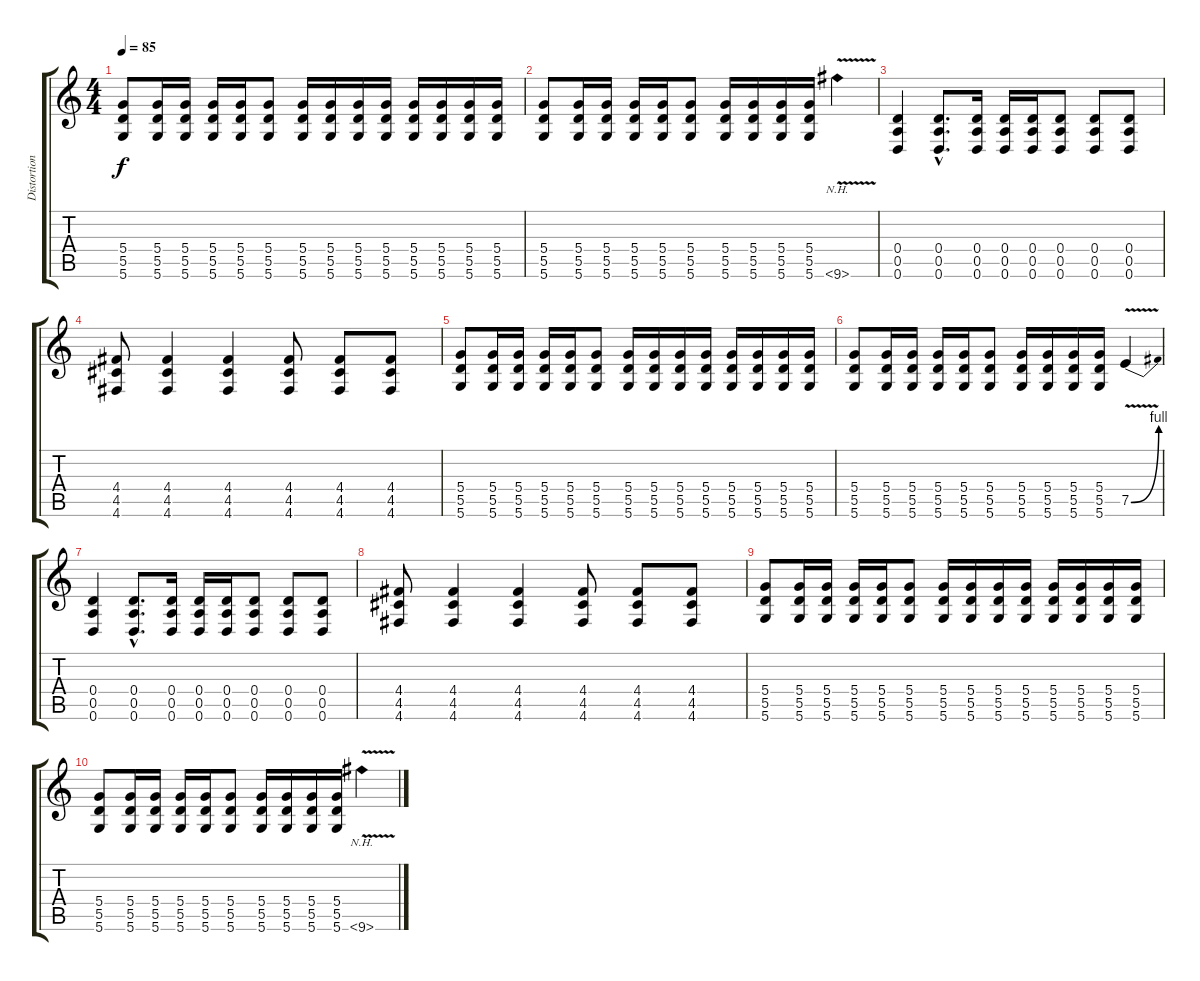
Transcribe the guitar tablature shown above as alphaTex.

\track ("Distortion Guitar" "Distortion") {instrument distortionguitar}
\staff {score tabs}
\tuning (E4 B3 G3 D3 A2 D2) {hide}
\ts (4 4)
\tempo 85
\clef g2
\ks c
(5.4 5.5 5.6).8{dy f} (5.4 5.5 5.6).16 (5.4 5.5 5.6).16 (5.4 5.5 5.6).16 (5.4 5.5 5.6).16 (5.4 5.5 5.6).8 (5.4 5.5 5.6).16 (5.4 5.5 5.6).16 (5.4 5.5 5.6).16 (5.4 5.5 5.6).16 (5.4 5.5 5.6).16 (5.4 5.5 5.6).16 (5.4 5.5 5.6).16 (5.4 5.5 5.6).16 |
(5.4 5.5 5.6).8 (5.4 5.5 5.6).16 (5.4 5.5 5.6).16 (5.4 5.5 5.6).16 (5.4 5.5 5.6).16 (5.4 5.5 5.6).8 (5.4 5.5 5.6).16 (5.4 5.5 5.6).16 (5.4 5.5 5.6).16 (5.4 5.5 5.6).16 9.6{nh v}.4 |
(0.4 0.5 0.6).4 (0.4{hac} 0.5{hac} 0.6{hac}).8{d} (0.4 0.5 0.6).16 (0.4 0.5 0.6).16 (0.4 0.5 0.6).16 (0.4 0.5 0.6).8 (0.4 0.5 0.6).8 (0.4 0.5 0.6).8 |
(4.4 4.5 4.6).8 (4.4 4.5 4.6).4 (4.4 4.5 4.6).4 (4.4 4.5 4.6).8 (4.4 4.5 4.6).8 (4.4 4.5 4.6).8 |
(5.4 5.5 5.6).8 (5.4 5.5 5.6).16 (5.4 5.5 5.6).16 (5.4 5.5 5.6).16 (5.4 5.5 5.6).16 (5.4 5.5 5.6).8 (5.4 5.5 5.6).16 (5.4 5.5 5.6).16 (5.4 5.5 5.6).16 (5.4 5.5 5.6).16 (5.4 5.5 5.6).16 (5.4 5.5 5.6).16 (5.4 5.5 5.6).16 (5.4 5.5 5.6).16 |
(5.4 5.5 5.6).8 (5.4 5.5 5.6).16 (5.4 5.5 5.6).16 (5.4 5.5 5.6).16 (5.4 5.5 5.6).16 (5.4 5.5 5.6).8 (5.4 5.5 5.6).16 (5.4 5.5 5.6).16 (5.4 5.5 5.6).16 (5.4 5.5 5.6).16 7.5{be (bend 0 0 60 4) v}.4 |
(0.4 0.5 0.6).4 (0.4{hac} 0.5{hac} 0.6{hac}).8{d} (0.4 0.5 0.6).16 (0.4 0.5 0.6).16 (0.4 0.5 0.6).16 (0.4 0.5 0.6).8 (0.4 0.5 0.6).8 (0.4 0.5 0.6).8 |
(4.4 4.5 4.6).8 (4.4 4.5 4.6).4 (4.4 4.5 4.6).4 (4.4 4.5 4.6).8 (4.4 4.5 4.6).8 (4.4 4.5 4.6).8 |
(5.4 5.5 5.6).8 (5.4 5.5 5.6).16 (5.4 5.5 5.6).16 (5.4 5.5 5.6).16 (5.4 5.5 5.6).16 (5.4 5.5 5.6).8 (5.4 5.5 5.6).16 (5.4 5.5 5.6).16 (5.4 5.5 5.6).16 (5.4 5.5 5.6).16 (5.4 5.5 5.6).16 (5.4 5.5 5.6).16 (5.4 5.5 5.6).16 (5.4 5.5 5.6).16 |
(5.4 5.5 5.6).8 (5.4 5.5 5.6).16 (5.4 5.5 5.6).16 (5.4 5.5 5.6).16 (5.4 5.5 5.6).16 (5.4 5.5 5.6).8 (5.4 5.5 5.6).16 (5.4 5.5 5.6).16 (5.4 5.5 5.6).16 (5.4 5.5 5.6).16 9.6{nh v}.4
